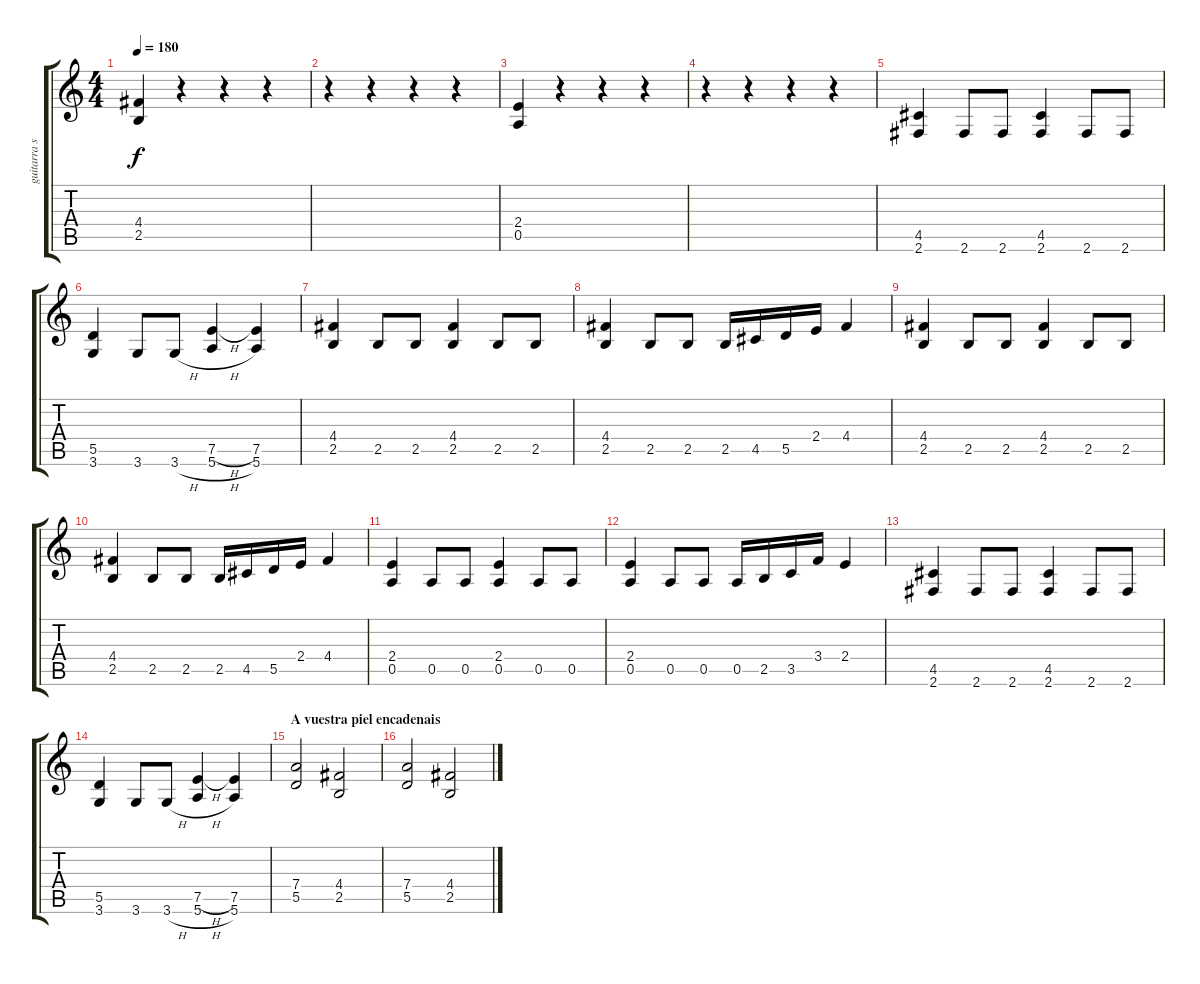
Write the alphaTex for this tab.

\track ("guitarra solista" "guitarra s") {instrument overdrivenguitar}
\staff {score tabs}
\tuning (E4 B3 G3 D3 A2 E2) {hide}
\ts (4 4)
\tempo 180
\clef g2
\ks c
(4.4 2.5).4{dy f} r.4 r.4 r.4 |
r.4 r.4 r.4 r.4 |
(2.4 0.5).4 r.4 r.4 r.4 |
r.4 r.4 r.4 r.4 |
(4.5 2.6).4 2.6.8 2.6.8 (4.5 2.6).4 2.6.8 2.6.8 |
(5.5 3.6).4 3.6.8 3.6{h}.8 (7.5{h} 5.6{h}).4 (7.5 5.6).4 |
(4.4 2.5).4 2.5.8 2.5.8 (4.4 2.5).4 2.5.8 2.5.8 |
(4.4 2.5).4 2.5.8 2.5.8 2.5.16 4.5.16 5.5.16 2.4.16 4.4.4 |
(4.4 2.5).4 2.5.8 2.5.8 (4.4 2.5).4 2.5.8 2.5.8 |
(4.4 2.5).4 2.5.8 2.5.8 2.5.16 4.5.16 5.5.16 2.4.16 4.4.4 |
(2.4 0.5).4 0.5.8 0.5.8 (2.4 0.5).4 0.5.8 0.5.8 |
(2.4 0.5).4 0.5.8 0.5.8 0.5.16 2.5.16 3.5.16 3.4.16 2.4.4 |
(4.5 2.6).4 2.6.8 2.6.8 (4.5 2.6).4 2.6.8 2.6.8 |
\section ("" "")
(5.5 3.6).4 3.6.8 3.6{h}.8 (7.5{h} 5.6{h}).4 (7.5 5.6).4 |
\section ("" "A vuestra piel encadenais")
(7.4 5.5).2 (4.4 2.5).2 |
(7.4 5.5).2 (4.4 2.5).2
